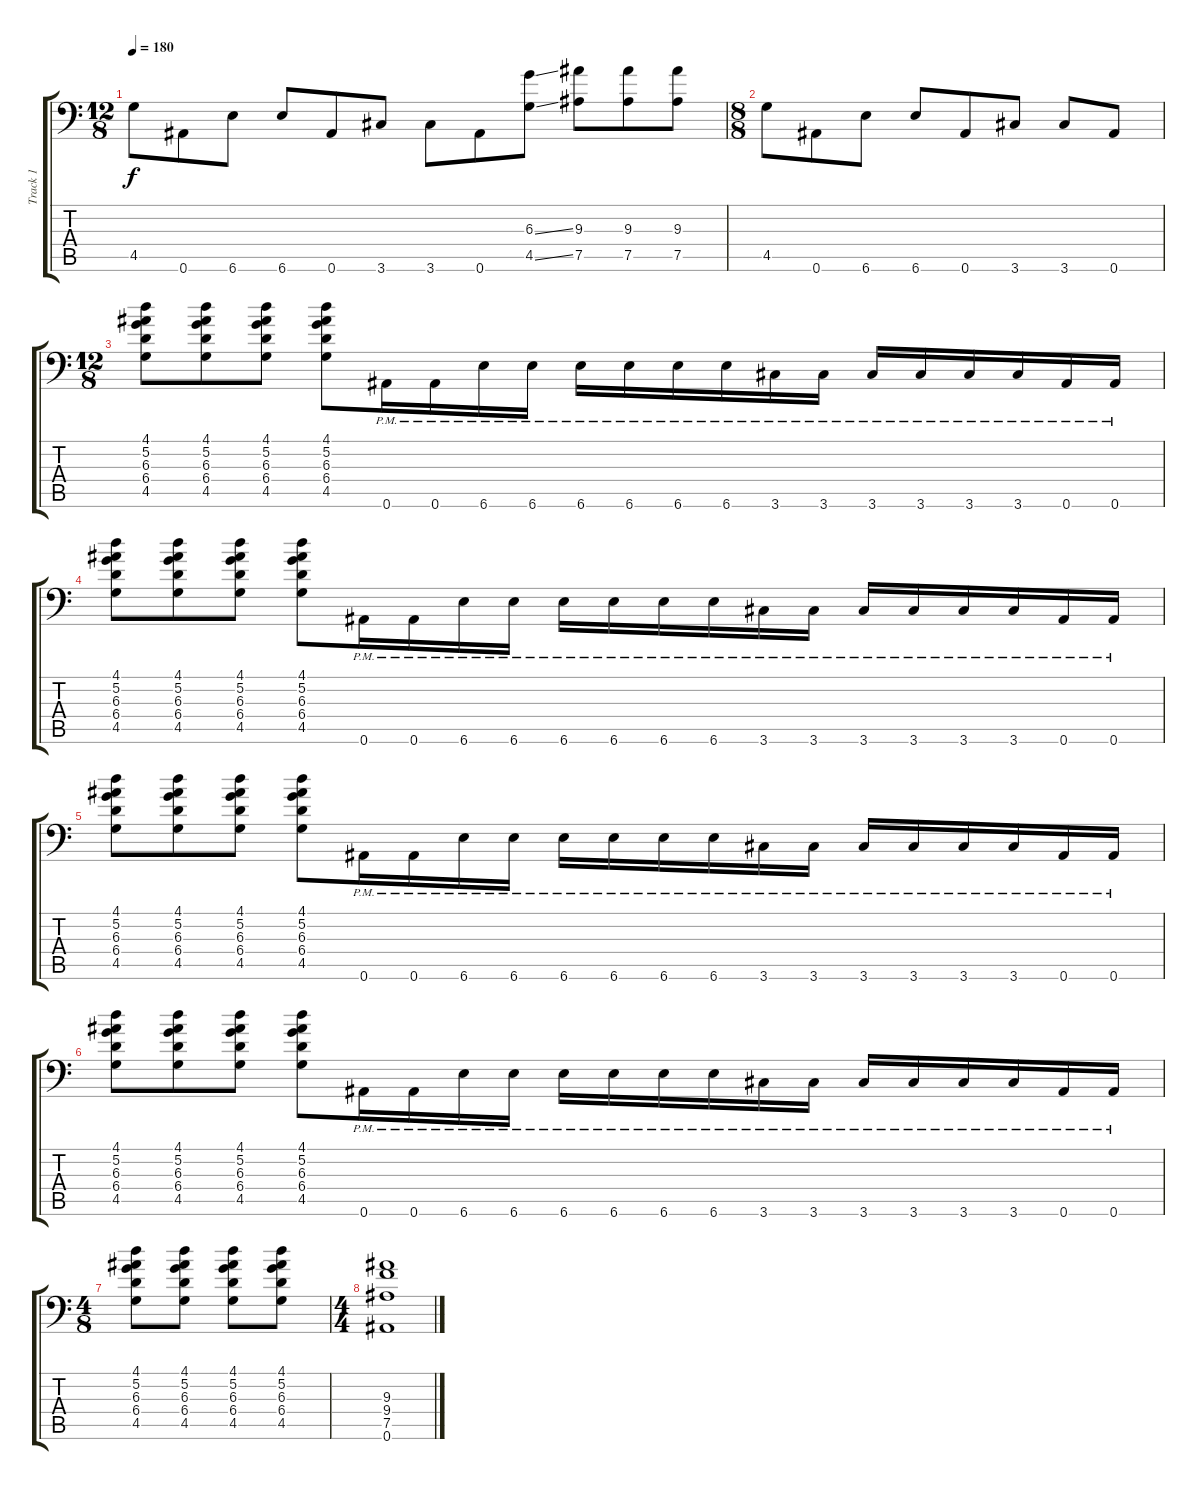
\track ("Track 1" "Track 1") {instrument distortionguitar}
\staff {score tabs}
\tuning (Bb3 F3 Db3 Ab2 Eb2 Bb1) {hide}
\ts (12 8)
\tempo 180
\clef f4
\ks c
4.5.8{dy f} 0.6.8 6.6.8 6.6.8 0.6.8 3.6.8 3.6.8 0.6.8 (6.3{ss} 4.5{ss}).8 (9.3 7.5).8 (9.3 7.5).8 (9.3 7.5).8 |
\ts (8 8)
4.5.8 0.6.8 6.6.8 6.6.8 0.6.8 3.6.8 3.6.8 0.6.8 |
\ts (12 8)
(4.1 5.2 6.3 6.4 4.5).8 (4.1 5.2 6.3 6.4 4.5).8 (4.1 5.2 6.3 6.4 4.5).8 (4.1 5.2 6.3 6.4 4.5).8 0.6{pm}.16 0.6{pm}.16 6.6{pm}.16 6.6{pm}.16 6.6{pm}.16 6.6{pm}.16 6.6{pm}.16 6.6{pm}.16 3.6{pm}.16 3.6{pm}.16 3.6{pm}.16 3.6{pm}.16 3.6{pm}.16 3.6{pm}.16 0.6{pm}.16 0.6{pm}.16 |
(4.1 5.2 6.3 6.4 4.5).8 (4.1 5.2 6.3 6.4 4.5).8 (4.1 5.2 6.3 6.4 4.5).8 (4.1 5.2 6.3 6.4 4.5).8 0.6{pm}.16 0.6{pm}.16 6.6{pm}.16 6.6{pm}.16 6.6{pm}.16 6.6{pm}.16 6.6{pm}.16 6.6{pm}.16 3.6{pm}.16 3.6{pm}.16 3.6{pm}.16 3.6{pm}.16 3.6{pm}.16 3.6{pm}.16 0.6{pm}.16 0.6{pm}.16 |
(4.1 5.2 6.3 6.4 4.5).8 (4.1 5.2 6.3 6.4 4.5).8 (4.1 5.2 6.3 6.4 4.5).8 (4.1 5.2 6.3 6.4 4.5).8 0.6{pm}.16 0.6{pm}.16 6.6{pm}.16 6.6{pm}.16 6.6{pm}.16 6.6{pm}.16 6.6{pm}.16 6.6{pm}.16 3.6{pm}.16 3.6{pm}.16 3.6{pm}.16 3.6{pm}.16 3.6{pm}.16 3.6{pm}.16 0.6{pm}.16 0.6{pm}.16 |
(4.1 5.2 6.3 6.4 4.5).8 (4.1 5.2 6.3 6.4 4.5).8 (4.1 5.2 6.3 6.4 4.5).8 (4.1 5.2 6.3 6.4 4.5).8 0.6{pm}.16 0.6{pm}.16 6.6{pm}.16 6.6{pm}.16 6.6{pm}.16 6.6{pm}.16 6.6{pm}.16 6.6{pm}.16 3.6{pm}.16 3.6{pm}.16 3.6{pm}.16 3.6{pm}.16 3.6{pm}.16 3.6{pm}.16 0.6{pm}.16 0.6{pm}.16 |
\ts (4 8)
(4.1 5.2 6.3 6.4 4.5).8 (4.1 5.2 6.3 6.4 4.5).8 (4.1 5.2 6.3 6.4 4.5).8 (4.1 5.2 6.3 6.4 4.5).8 |
\ts (4 4)
(9.3 9.4 7.5 0.6).1
